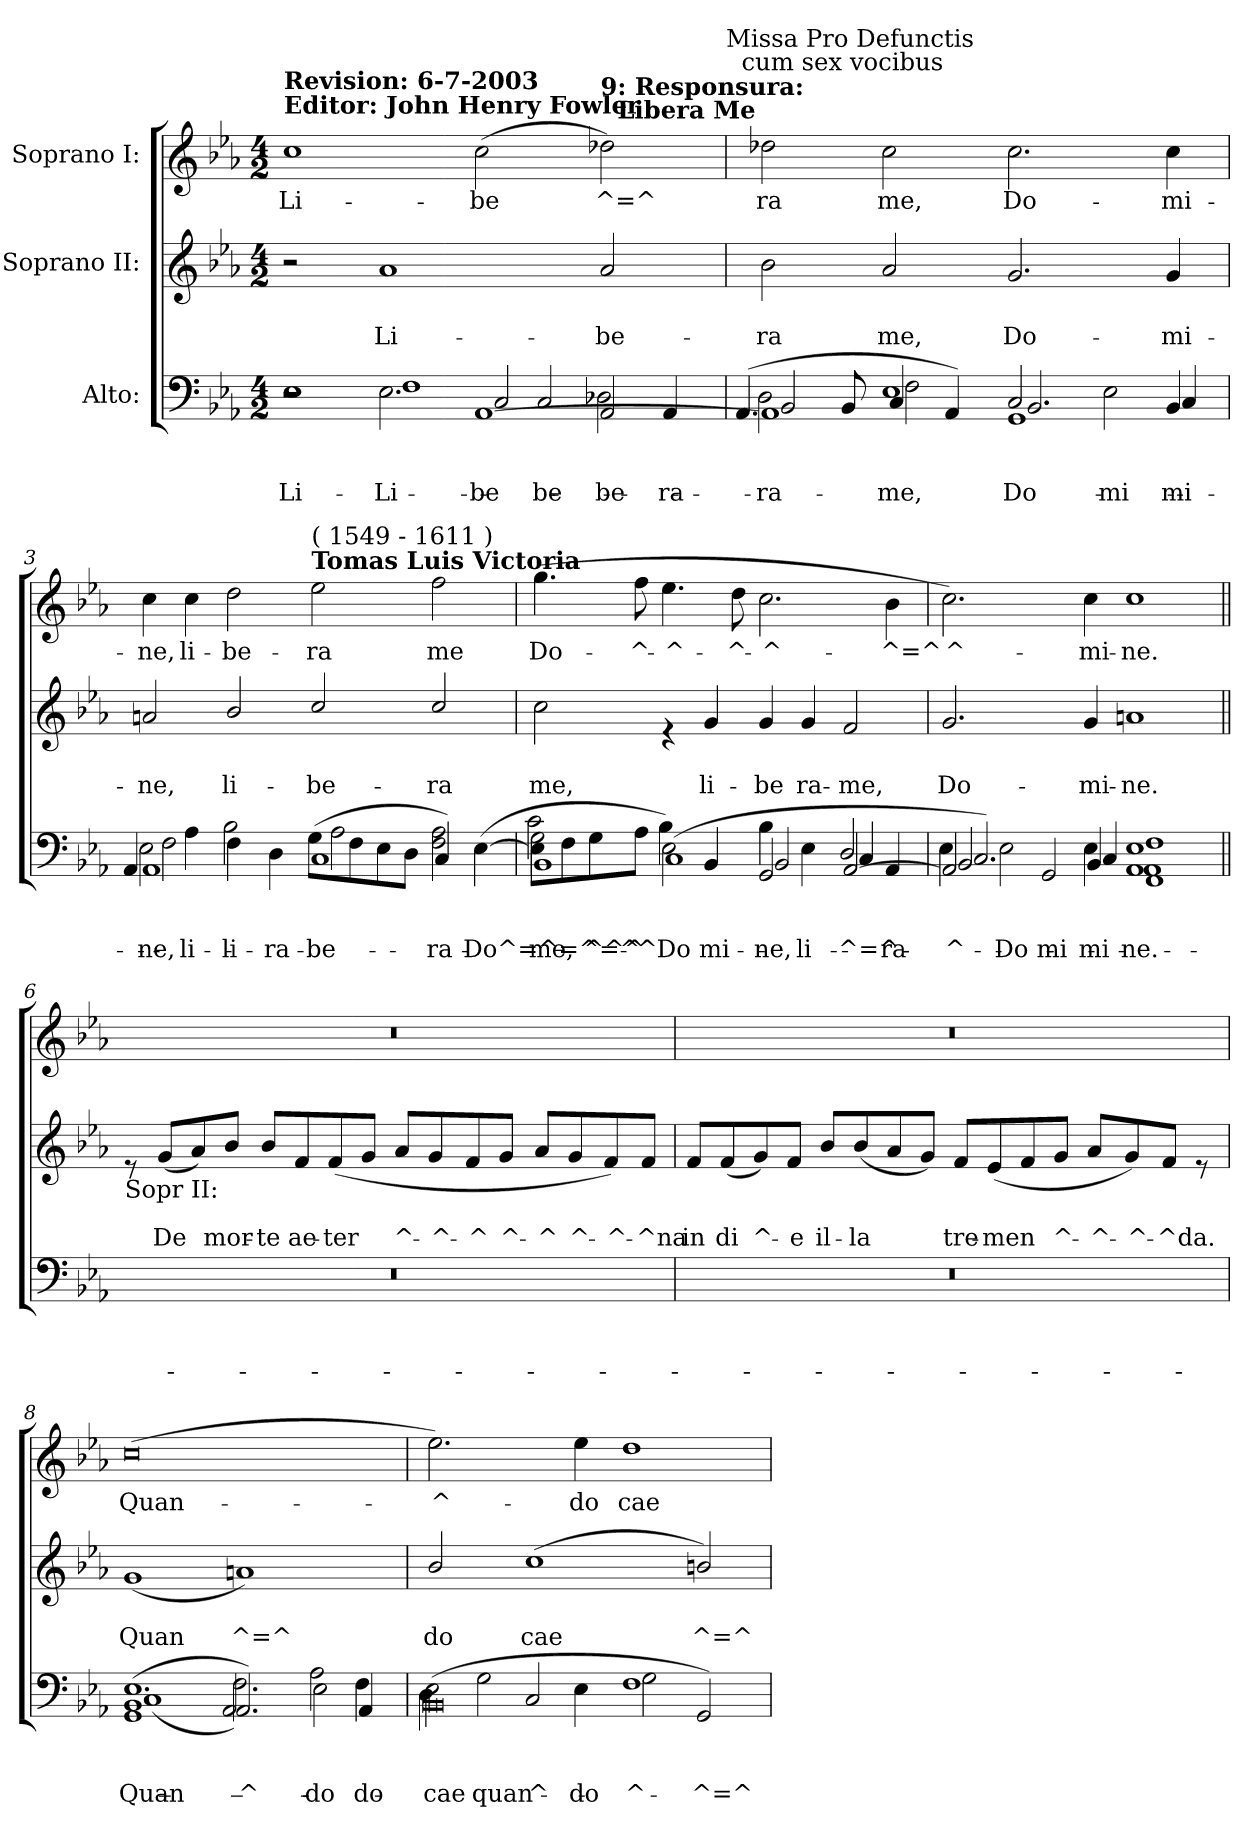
**kern	**text	**text	**text	**kern	**text	**text	**kern	**text
*part3	*part3	*part3	*part3	*part2	*part2	*part2	*part1	*part1
*staff3	*staff3	*staff3	*staff3	*staff2	*staff2	*staff2	*staff1	*staff1
*I"Alto:	*	*	*	*I"Soprano II:	*	*	*I"Soprano I:	*
*clefF4	*	*	*	*clefG2	*	*	*clefG2	*
*k[b-e-a-]	*	*	*	*k[b-e-a-]	*	*	*k[b-e-a-]	*
*E-:	*	*	*	*E-:	*	*	*E-:	*
*M4/2	*	*	*	*M4/2	*	*	*M4/2	*
=1	=1	=1	=1	=1	=1	=1	=1	=1
*^	*	*	*	*	*	*	*	*
!	!	!	!	!	!	!	!	!LO:TX:a:B:t=Editor&colon;  John Henry Fowler	!
!	!	!	!	!	!	!	!	!LO:TX:a:B:t=Revision&colon;  6-7-2003	!
!	!	!	!	!LO:LY:b	!	!	!	!	!LO:LY:b
*^	*^	*	*	*	*	*	*	*	*
1ryy	1E-	2r	2r	.	.	-Li-	2r	.	.	1cc	Li-
!	!	!	!	!	!	!LO:LY:b	!	!	!	!	!
!	!	!	!	!	!	!LO:LY:b	!	!	!LO:LY:b	!	!
.	.	2.E-\	1F	.	.	Li-	1a-	.	Li-	.	.
!	!	!	!	!	!	!LO:LY:b	!	!	!	!	!
!	!	!	!	!	!	!LO:LY:b	!	!	!	!	!LO:LY:b
[<1AA-	2C/	.	.	.	.	-be-	.	.	.	(>2cc\	-be
!	!	!	!	!	!	!LO:LY:b	!	!	!	!	!
.	.	2C/	.	.	.	-be-	.	.	.	.	.
!	!	!	!	!	!	!	!	!	!	!LO:TX:a:B:t=9&colon; Responsura&colon; \n     Libera Me	!
!	!	!	!	!	!	!LO:LY:b	!	!	!	!	!
!	!	!	!	!	!	!LO:LY:b	!	!	!LO:LY:b	!	!LO:LY:b
.	2AA-/	.	2D-X\	.	.	-be-	2a-/	.	-be-	2dd-X\)	^=^
!	!	!	!	!	!	!LO:LY:b	!	!	!	!	!
.	.	4AA-/	.	.	.	-ra	.	.	.	.	.
!	!	!	!	!	!	!	!	!	!	!LO:TX:a:t=Missa Pro Defunctis\n  cum sex vocibus	!
=2	=2	=2	=2	=2	=2	=2	=2	=2	=2	=2	=2
!	!	!	!	!	!	!LO:LY:b	!	!	!	!	!
!	!	!	!	!	!	!LO:LY:b	!	!	!	!	!
!	!	!	!	!	!	!LO:LY:b	!	!	!LO:LY:b	!	!LO:LY:b
1AA-]	2D\	(<4.AA-/	2BB-/	.	.	-ra	2b-\	.	-ra	2dd-X\	ra
.	.	8BB-/	.	.	.	.	.	.	.	.	.
!	!	!	!	!	!	!LO:LY:b	!	!	!	!	!
!	!	!	!	!	!	!LO:LY:b	!	!	!LO:LY:b	!	!LO:LY:b
.	1E-	4C/	2F\	.	.	me,	2a-/	.	me,	2cc\	me,
.	.	4AA-/)	.	.	.	.	.	.	.	.	.
!	!	!	!	!	!	!LO:LY:b	!	!	!	!	!
!	!	!	!	!	!	!LO:LY:b	!	!	!	!	!
!	!	!	!	!	!	!LO:LY:b	!	!	!LO:LY:b	!	!LO:LY:b
1GG	.	2.BB-/	2.C/	.	.	Do-	2.g/	.	Do-	2.cc\	Do-
!	!	!	!	!	!	!LO:LY:b	!	!	!	!	!
.	2E-\	.	.	.	.	-mi-	.	.	.	.	.
!	!	!	!	!	!	!LO:LY:b	!	!	!	!	!
!	!	!	!	!	!	!LO:LY:b	!	!	!LO:LY:b	!	!LO:LY:b
.	.	4BB-/	4C/	.	.	-mi-	4g/	.	-mi-	4cc\	-mi-
=3	=3	=3	=3	=3	=3	=3	=3	=3	=3	=3	=3
!	!	!	!	!	!	!LO:LY:b	!	!	!	!	!
!	!	!	!	!	!	!LO:LY:b	!	!	!	!	!
!	!	!	!	!	!	!LO:LY:b	!	!	!	!	!
!	!	!	!	!	!	!LO:LY:b	!	!	!LO:LY:b	!	!LO:LY:b
1AA-	2E-\	4AA-/	2F\	.	.	ne,	2an/	.	-ne,	4cc\	-ne,
!	!	!	!	!	!	!LO:LY:b	!	!	!	!	!LO:LY:b
.	.	4A-\	.	.	.	li-	.	.	.	4cc\	li-
!	!	!	!	!	!	!LO:LY:b	!	!	!	!	!
!	!	!	!	!	!	!LO:LY:b	!	!	!LO:LY:b	!	!LO:LY:b
.	1ryy	4F\	2B-\	.	.	li-	2b-/	.	li-	2dd\	-be-
!	!	!	!	!	!	!LO:LY:b	!	!	!	!	!
.	.	4D\	.	.	.	-ra	.	.	.	.	.
!	!	!	!	!	!	!	!	!	!	!LO:TX:a:B:t=Tomas Luis Victoria	!
!	!	!	!	!	!	!	!	!	!	!LO:TX:a:t=( 1549 - 1611 )	!
!	!	!	!	!	!	!LO:LY:b	!	!	!	!	!
!	!	!	!	!	!	!LO:LY:b	!	!	!	!	!
!	!	!	!	!	!	!LO:LY:b	!	!	!LO:LY:b	!	!LO:LY:b
1C	.	(>8G\L	2A-\	.	.	-be-	2cc/	.	-be-	2ee-\	-ra
.	.	8F\	.	.	.	.	.	.	.	.	.
.	.	8E-\	.	.	.	.	.	.	.	.	.
.	.	8D\J	.	.	.	.	.	.	.	.	.
!	!	!	!	!	!	!LO:LY:b	!	!	!	!	!
!	!	!	!	!	!	!LO:LY:b	!	!	!LO:LY:b	!	!LO:LY:b
.	2A-\	4C/)	2F\	.	.	-ra	2cc/	.	-ra	2ff\	me
!	!	!	!	!	!	!LO:LY:b	!	!	!	!	!
.	.	(>[>4E-\	.	.	.	Do^=^=^=^	.	.	.	.	.
!!LO:LB:g=z
=4	=4	=4	=4	=4	=4	=4	=4	=4	=4	=4	=4
!	!	!	!	!	!	!LO:LY:b	!	!	!	!	!
!	!	!	!	!	!	!LO:LY:b	!	!	!LO:LY:b	!	!LO:LY:b
1BB-	2G\	8E-\L]	2c\	.	.	me,	2cc\	.	me,	(>4.gg\	Do-
.	.	8F\	.	.	.	.	.	.	.	.	.
!	!	!	!	!	!	!LO:LY:b	!	!	!	!	!
.	.	8G\	.	.	.	^^^-	.	.	.	.	.
!	!	!	!	!	!	!LO:LY:b	!	!	!	!	!LO:LY:b
.	.	8A-\J	.	.	.	-^	.	.	.	8ff\	-^-
!	!	!	!	!	!	!LO:LY:b	!	!	!	!	!
!	!	!	!	!	!	!LO:LY:b	!	!	!	!	!
!	!	!	!	!	!	!LO:LY:b	!	!	!	!	!LO:LY:b
.	2E-\	4B-\)	(<1C	.	.	Do-	4re	.	.	4.ee-\	-^-
!	!	!	!	!	!	!LO:LY:b	!	!	!LO:LY:b	!	!
.	.	4BB-/	.	.	.	-mi-	4g/	.	li-	.	.
!	!	!	!	!	!	!	!	!	!	!	!LO:LY:b
.	.	.	.	.	.	.	.	.	.	8dd\	-^-
!	!	!	!	!	!	!LO:LY:b	!	!	!	!	!
!	!	!	!	!	!	!LO:LY:b	!	!	!	!	!
!	!	!	!	!	!	!LO:LY:b	!	!	!LO:LY:b	!	!LO:LY:b
2GG/	4B-\	2BB-/	.	.	.	-ne,	4g/	.	-be	2.cc\	-^-
!	!	!	!	!	!	!LO:LY:b	!	!	!LO:LY:b	!	!
.	4E-\	.	.	.	.	li-	4g/	.	ra-	.	.
!	!	!	!	!	!	!LO:LY:b	!	!	!	!	!
!	!	!	!	!	!	!LO:LY:b	!	!	!	!	!
!	!	!	!	!	!	!LO:LY:b	!	!	!LO:LY:b	!	!
[<2AA-/	4C/	2ryy	2D/	.	.	-^=^-	2f/	.	-me,	.	.
!	!	!	!	!	!	!LO:LY:b	!	!	!	!	!LO:LY:b
.	4AA-/	.	.	.	.	-ra	.	.	.	4b-\	-^=^
=5	=5	=5	=5	=5	=5	=5	=5	=5	=5	=5	=5
!	!	!	!	!	!	!LO:LY:b	!	!	!	!	!
!	!	!	!	!	!	!LO:LY:b	!	!	!	!	!
!	!	!	!	!	!	!LO:LY:b	!	!	!LO:LY:b	!	!LO:LY:b
2AA-/]	4E-\	2.BB-/	2.C/)	.	.	^-	2.g/	.	Do-	2.cc\)	^-
!	!	!	!	!	!	!LO:LY:b	!	!	!	!	!
.	2E-\	.	.	.	.	Do-	.	.	.	.	.
!	!	!	!	!	!	!LO:LY:b	!	!	!	!	!
2GG/	.	.	.	.	.	-mi-	.	.	.	.	.
!	!	!	!	!	!	!LO:LY:b	!	!	!	!	!
!	!	!	!	!	!	!LO:LY:b	!	!	!	!	!
!	!	!	!	!	!	!LO:LY:b	!	!	!LO:LY:b	!	!LO:LY:b
.	4E-\	4BB-/	4C/	.	.	-mi-	4g/	.	-mi-	4cc\	-mi-
!	!	!	!	!	!	!LO:LY:b	!	!	!	!	!
!	!	!	!	!	!	!LO:LY:b	!	!	!	!	!
!	!	!	!	!	!	!LO:LY:b	!	!	!	!	!
!	!	!	!	!	!	!LO:LY:b	!	!	!LO:LY:b	!	!LO:LY:b
1AA-	1E-	1AA-	1FF 1F	.	.	-ne.	1an	.	-ne.	1cc	-ne.
!!LO:LB:g=z
=6||	=6||	=6||	=6||	=6||	=6||	=6||	=6||	=6||	=6||	=6||	=6||
!	!	!	!	!	!	!	!LO:TX:b:t=Sopr II&colon;	!	!	!	!
*v	*v	*v	*v	*	*	*	*	*	*	*	*
0r	.	.	.	8re	.	.	0r	.
!	!	!	!	!	!	!LO:LY:b	!	!
.	.	.	.	(<8g/L	.	De	.	.
.	.	.	.	8a-/)	.	.	.	.
!	!	!	!	!	!	!LO:LY:b	!	!
.	.	.	.	8b-/J	.	mor-	.	.
!	!	!	!	!	!	!LO:LY:b	!	!
.	.	.	.	8b-/L	.	-te	.	.
!	!	!	!	!	!	!LO:LY:b	!	!
.	.	.	.	8f/	.	ae-	.	.
!	!	!	!	!	!	!LO:LY:b	!	!
.	.	.	.	(<8f/	.	-ter	.	.
.	.	.	.	8g/J	.	.	.	.
!	!	!	!	!	!	!LO:LY:b	!	!
.	.	.	.	8a-/L	.	^-	.	.
!	!	!	!	!	!	!LO:LY:b	!	!
.	.	.	.	8g/	.	-^-	.	.
!	!	!	!	!	!	!LO:LY:b	!	!
.	.	.	.	8f/	.	-^	.	.
!	!	!	!	!	!	!LO:LY:b	!	!
.	.	.	.	8g/J	.	^-	.	.
!	!	!	!	!	!	!LO:LY:b	!	!
.	.	.	.	8a-/L	.	-^	.	.
!	!	!	!	!	!	!LO:LY:b	!	!
.	.	.	.	8g/	.	^-	.	.
!	!	!	!	!	!	!LO:LY:b	!	!
.	.	.	.	8f/)	.	-^-	.	.
!	!	!	!	!	!	!LO:LY:b	!	!
.	.	.	.	8f/J	.	-^na	.	.
=7	=7	=7	=7	=7	=7	=7	=7	=7
!	!	!	!	!	!	!LO:LY:b	!	!
0r	.	.	.	8f/L	.	in	0r	.
!	!	!	!	!	!	!LO:LY:b	!	!
.	.	.	.	(<8f/	.	di	.	.
!	!	!	!	!	!	!LO:LY:b	!	!
.	.	.	.	8g/)	.	^-	.	.
!	!	!	!	!	!	!LO:LY:b	!	!
.	.	.	.	8f/J	.	-e	.	.
!	!	!	!	!	!	!LO:LY:b	!	!
.	.	.	.	8b-/L	.	il-	.	.
!	!	!	!	!	!	!LO:LY:b	!	!
.	.	.	.	(<8b-/	.	-la	.	.
.	.	.	.	8a-/	.	.	.	.
.	.	.	.	8g/J)	.	.	.	.
!	!	!	!	!	!	!LO:LY:b	!	!
.	.	.	.	8f/L	.	tre-	.	.
!	!	!	!	!	!	!LO:LY:b	!	!
.	.	.	.	(<8e-/	.	-men	.	.
.	.	.	.	8f/	.	.	.	.
!	!	!	!	!	!	!LO:LY:b	!	!
.	.	.	.	8g/J	.	^-	.	.
!	!	!	!	!	!	!LO:LY:b	!	!
.	.	.	.	8a-/L	.	-^-	.	.
!	!	!	!	!	!	!LO:LY:b	!	!
.	.	.	.	8g/)	.	-^-	.	.
!	!	!	!	!	!	!LO:LY:b	!	!
.	.	.	.	8f/J	.	-^da.	.	.
.	.	.	.	8re	.	.	.	.
!!LO:LB:g=z
=8	=8	=8	=8	=8	=8	=8	=8	=8
!	!	!	!LO:LY:b	!	!	!	!	!
*^	*	*	*	*	*	*	*	*
!	!	!	!	!LO:LY:b	!	!	!	!	!
*	*^	*	*	*	*	*	*	*	*
!	!	!	!	!	!LO:LY:b	!	!	!	!	!
*	*	*^	*	*	*	*	*	*	*	*
!	!	!	!	!	!	!LO:LY:b	!	!	!LO:LY:b	!	!LO:LY:b
(<1GG	1BB-	1.E-	(<1C	.	.	Quan	(<1g	.	Quan	(>0cc	Quan-
!	!	!	!	!	!	!LO:LY:b	!	!	!	!	!
!	!	!	!	!	!	!LO:LY:b	!	!	!	!	!
!	!	!	!	!	!	!LO:LY:b	!	!	!LO:LY:b	!	!
2.AA-/)	2AA-/	.	2.F\)	.	.	^-	1an)	.	^=^	.	.
!	!	!	!	!	!	!LO:LY:b	!	!	!	!	!
!	!	!	!	!	!	!LO:LY:b	!	!	!	!	!
.	2A-\	2E-\	.	.	.	-do	.	.	.	.	.
!	!	!	!	!	!	!LO:LY:b	!	!	!	!	!
!	!	!	!	!	!	!LO:LY:b	!	!	!	!	!
4AA-/	.	.	4F\	.	.	-do	.	.	.	.	.
=9	=9	=9	=9	=9	=9	=9	=9	=9	=9	=9	=9
!	!	!	!	!	!	!LO:LY:b	!	!	!	!	!
!	!	!	!	!	!	!LO:LY:b	!	!	!	!	!
!	!	!	!	!	!	!LO:LY:b	!	!	!	!	!
!	!	!	!	!	!	!LO:LY:b	!	!	!LO:LY:b	!	!LO:LY:b
0BB-	4D\	0BB-	(>2E-\	.	.	-cae	2b-/	.	do	2.ee-\)	-^-
!	!	!	!	!	!	!LO:LY:b	!	!	!	!	!
.	2G\	.	.	.	.	quan-	.	.	.	.	.
!	!	!	!	!	!	!LO:LY:b	!	!	!LO:LY:b	!	!
.	.	.	2C/	.	.	^-	(>1cc	.	cae	.	.
!	!	!	!	!	!	!LO:LY:b	!	!	!	!	!LO:LY:b
.	4E-\	.	.	.	.	-do	.	.	.	4ee-\	-do
!	!	!	!	!	!	!LO:LY:b	!	!	!	!	!
!	!	!	!	!	!	!LO:LY:b	!	!	!	!	!LO:LY:b
.	1F	.	2G\	.	.	-^-	.	.	.	1dd	cae-
!	!	!	!	!	!	!LO:LY:b	!	!	!LO:LY:b	!	!
.	.	.	2GG/)	.	.	-^=^	2bn/)	.	^=^	.	.
*v	*v	*v	*v	*	*	*	*	*	*	*	*
=	=	=	=	=	=	=	=	=
*-	*-	*-	*-	*-	*-	*-	*-	*-
